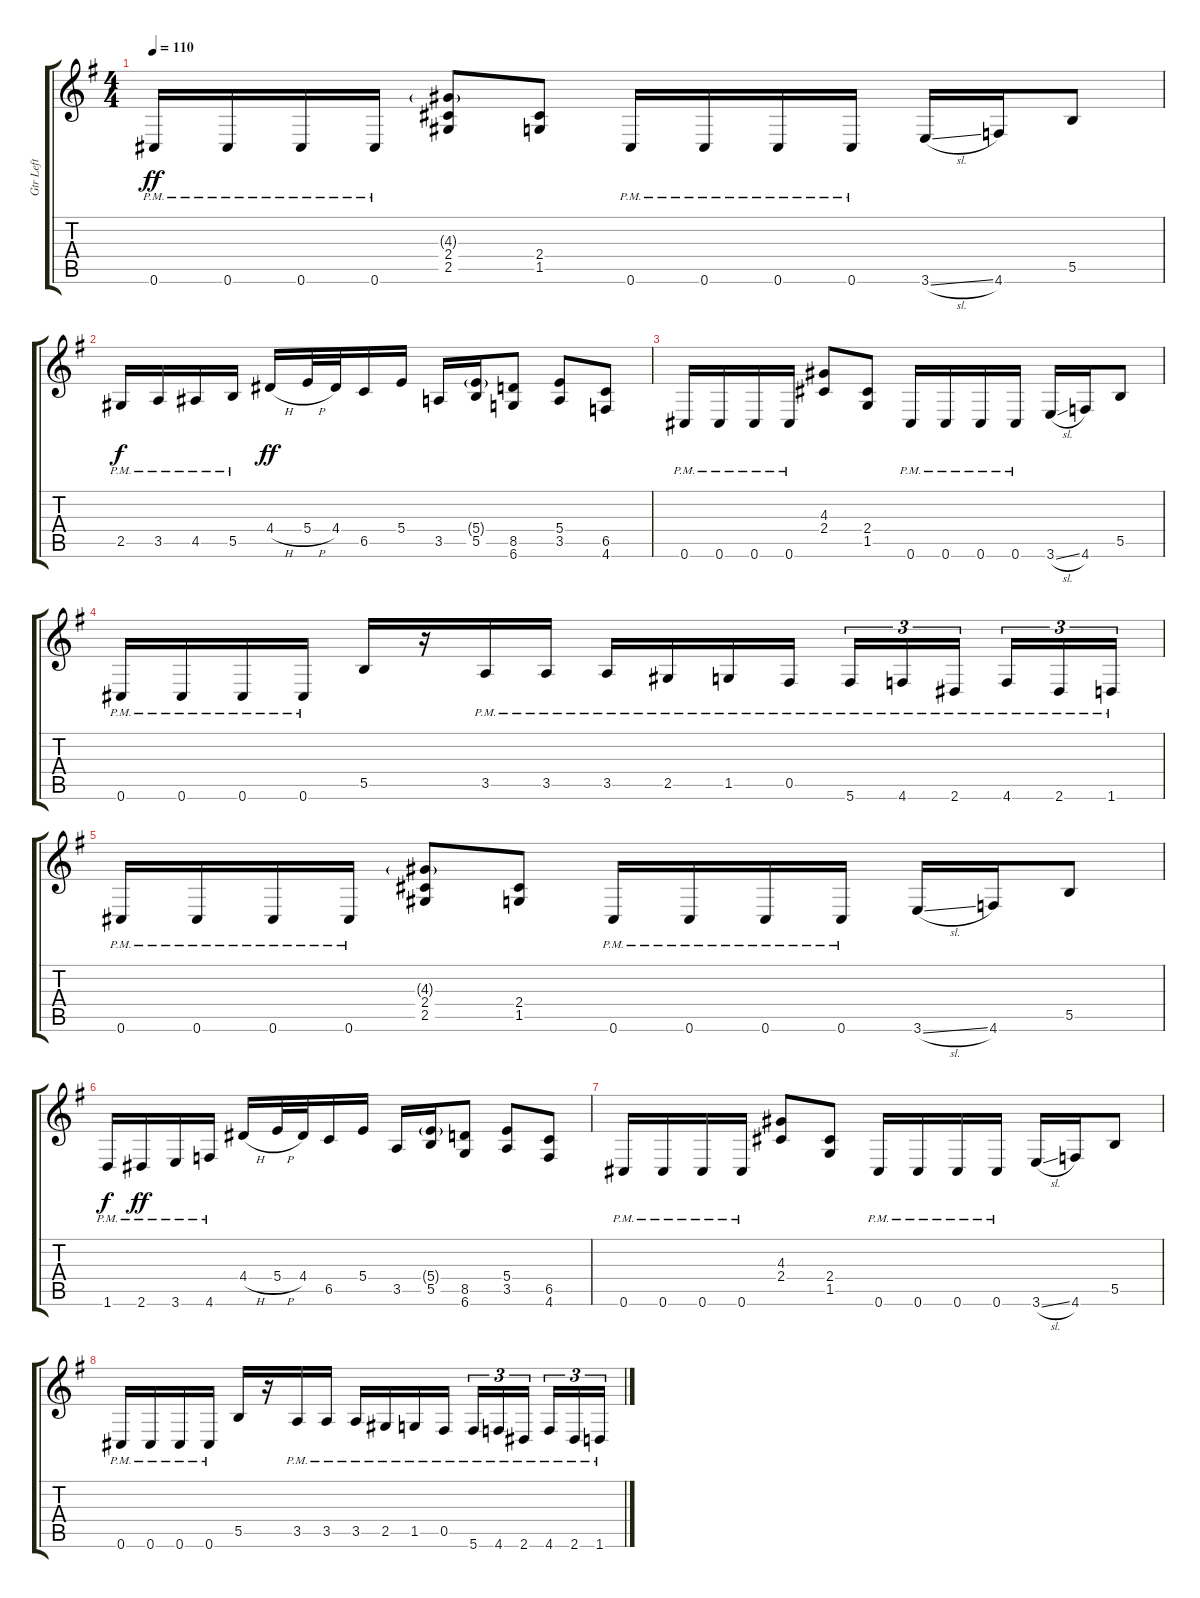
\track ("Gtr Left" "Gtr Left") {instrument distortionguitar}
\staff {score tabs}
\tuning (Db4 Ab3 E3 B2 Gb2 Db2) {hide}
\ts (4 4)
\tempo 110
\clef g2
\ks eminor
0.6{pm}.16{dy ff} 0.6{pm}.16 0.6{pm}.16 0.6{pm}.16 (4.3{g} 2.4 2.5).8 (2.4 1.5).8 0.6{pm}.16 0.6{pm}.16 0.6{pm}.16 0.6{pm}.16 3.6{sl}.16 4.6.16 5.5.8 |
2.5{pm}.16{dy f} 3.5{pm}.16 4.5{pm}.16 5.5{pm}.16 4.4{h}.16{dy ff} 5.4{h}.32 4.4.32 6.5.16 5.4.16 3.5.16 (5.4{g} 5.5).16 (8.5 6.6).8 (5.4 3.5).8 (6.5 4.6).8 |
0.6{pm}.16 0.6{pm}.16 0.6{pm}.16 0.6{pm}.16 (4.3 2.4).8 (2.4 1.5).8 0.6{pm}.16 0.6{pm}.16 0.6{pm}.16 0.6{pm}.16 3.6{sl}.16 4.6.16 5.5.8 |
0.6{pm}.16 0.6{pm}.16 0.6{pm}.16 0.6{pm}.16 5.5.16 r.16 3.5{pm}.16 3.5{pm}.16 3.5{pm}.16 2.5{pm}.16 1.5{pm}.16 0.5{pm}.16 5.6{pm}.16{tu (3 2)} 4.6{pm}.16{tu (3 2)} 2.6{pm}.16{tu (3 2) beam splitsecondary} 4.6{pm}.16{tu (3 2)} 2.6{pm}.16{tu (3 2)} 1.6{pm}.16{tu (3 2)} |
0.6{pm}.16 0.6{pm}.16 0.6{pm}.16 0.6{pm}.16 (4.3{g} 2.4 2.5).8 (2.4 1.5).8 0.6{pm}.16 0.6{pm}.16 0.6{pm}.16 0.6{pm}.16 3.6{sl}.16 4.6.16 5.5.8 |
1.6{pm}.16{dy f} 2.6{pm}.16{dy ff} 3.6{pm}.16 4.6{pm}.16 4.4{h}.16 5.4{h}.32 4.4.32 6.5.16 5.4.16 3.5.16 (5.4{g} 5.5).16 (8.5 6.6).8 (5.4 3.5).8 (6.5 4.6).8 |
0.6{pm}.16 0.6{pm}.16 0.6{pm}.16 0.6{pm}.16 (4.3 2.4).8 (2.4 1.5).8 0.6{pm}.16 0.6{pm}.16 0.6{pm}.16 0.6{pm}.16 3.6{sl}.16 4.6.16 5.5.8 |
0.6{pm}.16 0.6{pm}.16 0.6{pm}.16 0.6{pm}.16 5.5.16 r.16 3.5{pm}.16 3.5{pm}.16 3.5{pm}.16 2.5{pm}.16 1.5{pm}.16 0.5{pm}.16 5.6{pm}.16{tu (3 2)} 4.6{pm}.16{tu (3 2)} 2.6{pm}.16{tu (3 2) beam splitsecondary} 4.6{pm}.16{tu (3 2)} 2.6{pm}.16{tu (3 2)} 1.6{pm}.16{tu (3 2)}
